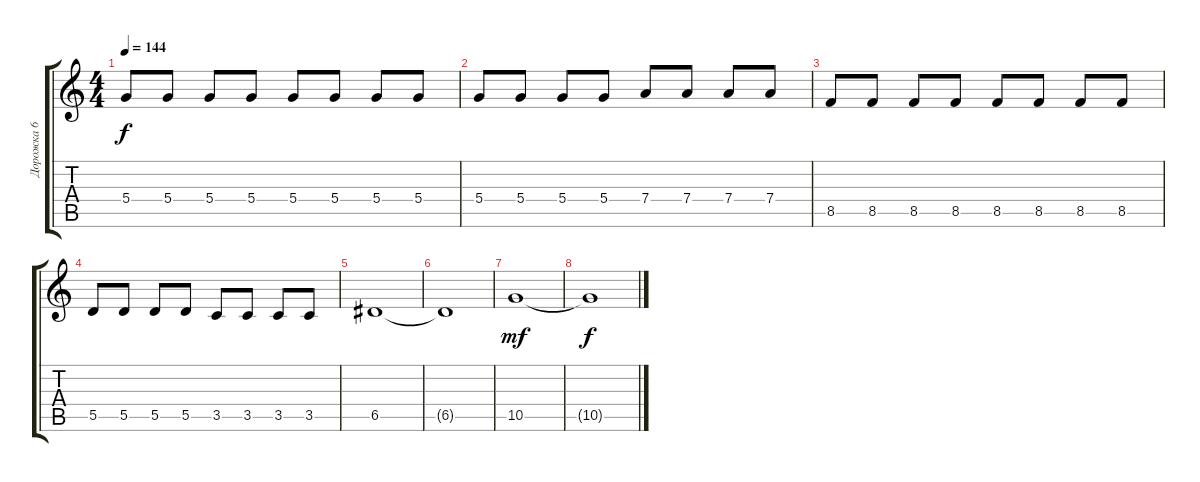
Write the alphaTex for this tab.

\track ("Дорожка 6" "Дорожка 6") {instrument distortionguitar}
\staff {score tabs}
\tuning (E4 B3 G3 D3 A2 E2) {hide}
\ts (4 4)
\tempo 144
\clef g2
\ks c
5.4.8{dy f} 5.4.8 5.4.8 5.4.8 5.4.8 5.4.8 5.4.8 5.4.8 |
5.4.8 5.4.8 5.4.8 5.4.8 7.4.8 7.4.8 7.4.8 7.4.8 |
8.5.8 8.5.8 8.5.8 8.5.8 8.5.8 8.5.8 8.5.8 8.5.8 |
5.5.8 5.5.8 5.5.8 5.5.8 3.5.8 3.5.8 3.5.8 3.5.8 |
6.5.1 |
6.5{t}.1 |
10.5.1{dy mf} |
10.5{t}.1{dy f}
